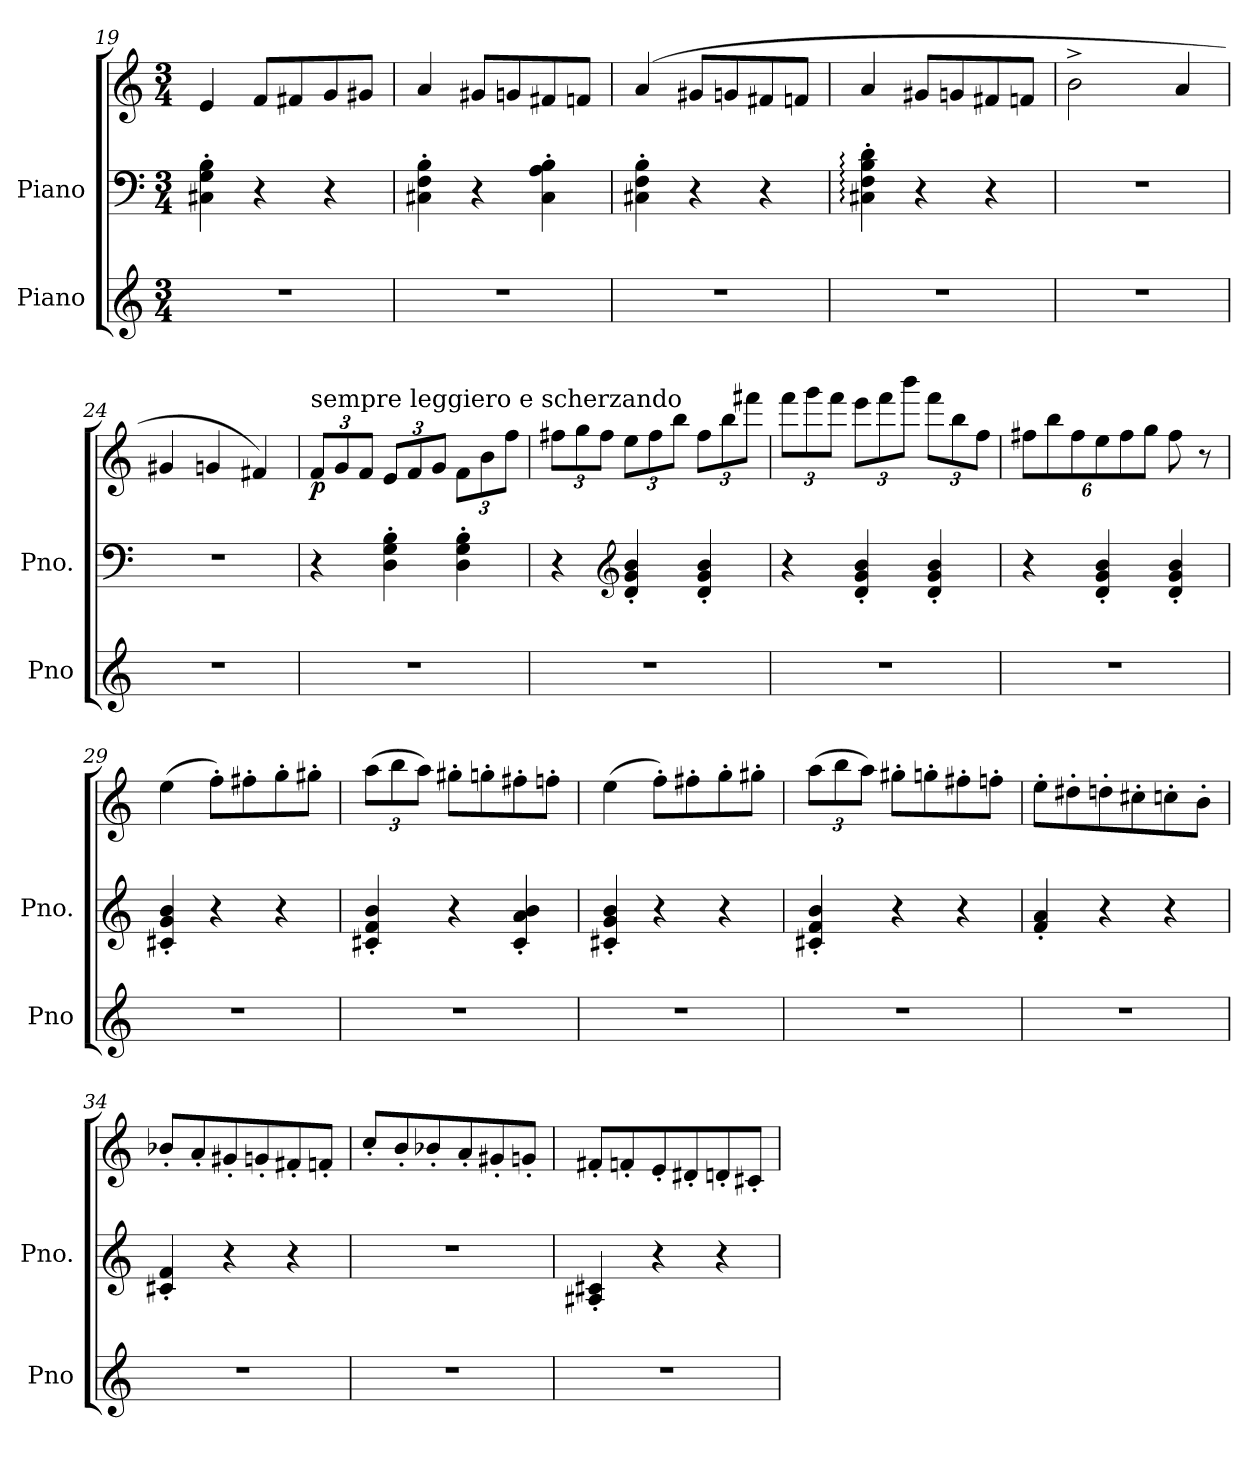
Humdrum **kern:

**kern	**kern	**kern	**dynam
*part2	*part1	*part1	*part1
*staff3	*staff2	*staff1	*staff1/2
*I"Piano	*I"Piano	*	*
*I'Pno	*I'Pno.	*	*
*clefG2	*clefF4	*clefG2	*
*k[]	*k[]	*k[]	*
*M3/4	*M3/4	*M3/4	*
=19	=19	=19	=19
2.r	4C#X\' 4G\' 4B\'	4e/	.
.	4r	8f/L	.
.	.	8f#X/	.
.	4r	8g/	.
.	.	8g#X/J	.
=20	=20	=20	=20
2.r	4C#X\' 4F\' 4B\'	4a/	.
.	4r	8g#X/L	.
.	.	8gn/	.
.	4C#\' 4A\' 4B\'	8f#X/	.
.	.	8fn/J	.
=21	=21	=21	=21
2.r	4C#X\' 4F\' 4B\'	(4a/	.
.	4r	8g#X/L	.
.	.	8gn/	.
.	4r	8f#X/	.
.	.	8fn/J	.
!!LO:LB:g=z
=22	=22	=22	=22
2.r	4C#X\:' 4F\:' 4B\:' 4d\:'	4a/	.
.	4r	8g#X/L	.
.	.	8gn/	.
.	4r	8f#X/	.
.	.	8fn/J	.
=23	=23	=23	=23
*	*^	*	*
2.r	2.r	4FF/yy	2b^\	.
.	.	2ryy	.	.
.	.	.	4a/	.
=24	=24	=24	=24	=24
2.r	2.r	4FF/yy	4g#X/	.
.	.	2ryy	4gn/	.
.	.	.	4f#X/)	.
*	*v	*v	*	*
=25	=25	=25	=25
*	*	*Xbrackettup	*
!	!	!LO:TX:a:t=sempre leggiero e scherzando	!
!	!	!	!LO:DY:b
2.r	4r	12f/L	p
.	.	12g/	.
.	.	12f/J	.
.	4D\' 4G\' 4B\'	12e/L	.
.	.	12f/	.
.	.	12g/J	.
.	4D\' 4G\' 4B\'	12f\L	.
.	.	12b\	.
.	.	12ff\J	.
=26	=26	=26	=26
2.r	4r	12ff#X\L	.
.	.	12gg\	.
.	.	12ff#\J	.
*	*clefG2	*	*
.	4d/' 4g/' 4b/'	12ee\L	.
.	.	12ff#\	.
.	.	12bb\J	.
.	4d/' 4g/' 4b/'	12ff#\L	.
.	.	12bb\	.
.	.	12fff#X\J	.
!!LO:LB:g=z
=27	=27	=27	=27
2.r	4r	12fff\L	.
.	.	12ggg\	.
.	.	12fff\J	.
.	4d/' 4g/' 4b/'	12eee\L	.
.	.	12fff\	.
.	.	12bbb\J	.
.	4d/' 4g/' 4b/'	12fff\L	.
.	.	12bb\	.
.	.	12ff\J	.
=28	=28	=28	=28
2.r	4r	12ff#X\L	.
.	.	12bb\	.
.	.	12ff#\	.
.	4d/' 4g/' 4b/'	12ee\	.
.	.	12ff#\	.
.	.	12gg\J	.
.	4d/' 4g/' 4b/'	8ff#\	.
.	.	8r	.
=29	=29	=29	=29
2.r	4c#X/' 4g/' 4b/'	(4ee\	.
.	4r	8ff'\L)	.
.	.	8ff#X'\	.
.	4r	8gg'\	.
.	.	8gg#X'\J	.
=30	=30	=30	=30
2.r	4c#X/' 4f/' 4b/'	(12aa\L	.
.	.	12bb\	.
.	.	12aa\J)	.
.	4r	8gg#X'\L	.
.	.	8ggn'\	.
.	4c#/' 4a/' 4b/'	8ff#X'\	.
.	.	8ffn'\J	.
=31	=31	=31	=31
2.r	4c#X/' 4g/' 4b/'	(4ee\	.
.	4r	8ff'\L)	.
.	.	8ff#X'\	.
.	4r	8gg'\	.
.	.	8gg#X'\J	.
!!LO:LB:g=z
=32	=32	=32	=32
2.r	4c#X/' 4f/' 4b/'	(12aa\L	.
.	.	12bb\	.
.	.	12aa\J)	.
.	4r	8gg#X'\L	.
.	.	8ggn'\	.
.	4r	8ff#X'\	.
.	.	8ffn'\J	.
=33	=33	=33	=33
2.r	4f/' 4a/'	8ee'\L	.
.	.	8dd#X'\	.
.	4r	8ddn'\	.
.	.	8cc#X'\	.
.	4r	8ccn'\	.
.	.	8b'\J	.
=34	=34	=34	=34
2.r	4c#X/' 4f/'	8b-X'/L	.
.	.	8a'/	.
.	4r	8g#X'/	.
.	.	8gn'/	.
.	4r	8f#X'/	.
.	.	8fn'/J	.
=35	=35	=35	=35
*	*^	*	*
2.r	2.r	4FF/yy	8cc'/L	.
.	.	.	8b'/	.
.	.	2ryy	8b-X'/	.
.	.	.	8a'/	.
.	.	.	8g#X'/	.
.	.	.	8gn'/J	.
*	*v	*v	*	*
!!LO:PB:g=z
=36	=36	=36	=36
2.r	4A#X/' 4c#X/'	8f#X'/L	.
.	.	8fn'/	.
.	4r	8e'/	.
.	.	8d#X'/	.
.	4r	8dn'/	.
.	.	8c#X'/J	.
=	=	=	=
*-	*-	*-	*-
